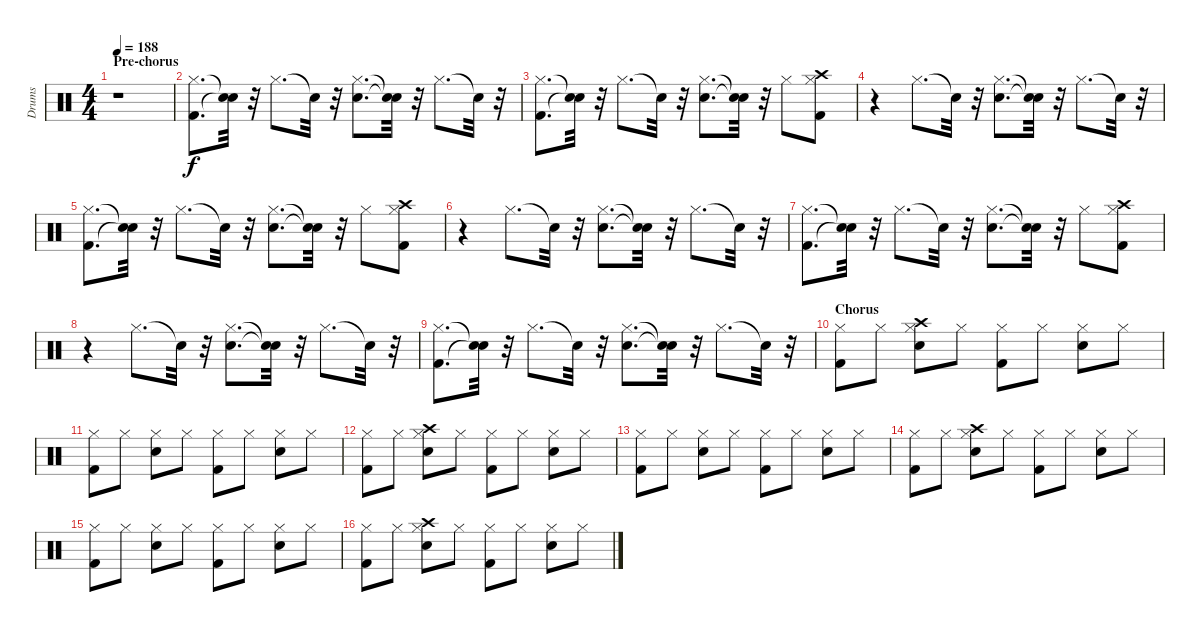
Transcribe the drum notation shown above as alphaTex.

\track ("Drums" "Drums") {instrument percussion}
\staff {score}
\articulation defaults
\ts (4 4)
\section ("" "Pre-chorus")
\tempo 188
\clef neutral
\ks c
r.1{dy f} |
("Kick (hit) 2" "Hi-Hat (closed)").8{d} ("Snare (hit)"{t} "Snare (hit)"{t}).32 r.32 "Hi-Hat (closed)".8{d} "Snare (hit)"{t}.32 r.32 ("Snare (hit) 2" "Hi-Hat (closed)").8{d} ("Snare (hit)"{t} "Snare (hit)"{t}).32 r.32 "Hi-Hat (closed)".8{d} "Snare (hit)"{t}.32 r.32 |
("Kick (hit) 2" "Hi-Hat (closed)").8{d} ("Snare (hit)"{t} "Snare (hit)"{t}).32 r.32 "Hi-Hat (closed)".8{d} "Snare (hit)"{t}.32 r.32 ("Snare (hit) 2" "Hi-Hat (closed)").8{d} ("Snare (hit)"{t} "Snare (hit)"{t}).32 r.32 "Hi-Hat (closed)".8 ("Kick (hit) 2" "Hi-Hat (closed)" "Crash high (hit)").8 |
r.4 "Hi-Hat (closed)".8{d} "Snare (hit)"{t}.32 r.32 ("Snare (hit) 2" "Hi-Hat (closed)").8{d} ("Snare (hit)"{t} "Snare (hit)"{t}).32 r.32 "Hi-Hat (closed)".8{d} "Snare (hit)"{t}.32 r.32 |
("Kick (hit) 2" "Hi-Hat (closed)").8{d} ("Snare (hit)"{t} "Snare (hit)"{t}).32 r.32 "Hi-Hat (closed)".8{d} "Snare (hit)"{t}.32 r.32 ("Snare (hit) 2" "Hi-Hat (closed)").8{d} ("Snare (hit)"{t} "Snare (hit)"{t}).32 r.32 "Hi-Hat (closed)".8 ("Kick (hit) 2" "Hi-Hat (closed)" "Crash high (hit)").8 |
r.4 "Hi-Hat (closed)".8{d} "Snare (hit)"{t}.32 r.32 ("Snare (hit) 2" "Hi-Hat (closed)").8{d} ("Snare (hit)"{t} "Snare (hit)"{t}).32 r.32 "Hi-Hat (closed)".8{d} "Snare (hit)"{t}.32 r.32 |
("Kick (hit) 2" "Hi-Hat (closed)").8{d} ("Snare (hit)"{t} "Snare (hit)"{t}).32 r.32 "Hi-Hat (closed)".8{d} "Snare (hit)"{t}.32 r.32 ("Snare (hit) 2" "Hi-Hat (closed)").8{d} ("Snare (hit)"{t} "Snare (hit)"{t}).32 r.32 "Hi-Hat (closed)".8 ("Kick (hit) 2" "Hi-Hat (closed)" "Crash high (hit)").8 |
r.4 "Hi-Hat (closed)".8{d} "Snare (hit)"{t}.32 r.32 ("Snare (hit) 2" "Hi-Hat (closed)").8{d} ("Snare (hit)"{t} "Snare (hit)"{t}).32 r.32 "Hi-Hat (closed)".8{d} "Snare (hit)"{t}.32 r.32 |
("Kick (hit) 2" "Hi-Hat (closed)").8{d} ("Snare (hit)"{t} "Snare (hit)"{t}).32 r.32 "Hi-Hat (closed)".8{d} "Snare (hit)"{t}.32 r.32 ("Snare (hit) 2" "Hi-Hat (closed)").8{d} ("Snare (hit)"{t} "Snare (hit)"{t}).32 r.32 "Hi-Hat (closed)".8{d} "Snare (hit)"{t}.32 r.32 |
\section ("" "Chorus")
("Kick (hit) 2" "Hi-Hat (closed)").8 "Hi-Hat (closed)".8 ("Snare (hit) 2" "Hi-Hat (closed)" "Crash high (hit)").8 "Hi-Hat (closed)".8 ("Kick (hit) 2" "Hi-Hat (closed)").8 "Hi-Hat (closed)".8 ("Snare (hit) 2" "Hi-Hat (closed)").8 "Hi-Hat (closed)".8 |
("Kick (hit) 2" "Hi-Hat (closed)").8 "Hi-Hat (closed)".8 ("Snare (hit) 2" "Hi-Hat (closed)").8 "Hi-Hat (closed)".8 ("Kick (hit) 2" "Hi-Hat (closed)").8 "Hi-Hat (closed)".8 ("Snare (hit) 2" "Hi-Hat (closed)").8 "Hi-Hat (closed)".8 |
("Kick (hit) 2" "Hi-Hat (closed)").8 "Hi-Hat (closed)".8 ("Snare (hit) 2" "Hi-Hat (closed)" "Crash high (hit)").8 "Hi-Hat (closed)".8 ("Kick (hit) 2" "Hi-Hat (closed)").8 "Hi-Hat (closed)".8 ("Snare (hit) 2" "Hi-Hat (closed)").8 "Hi-Hat (closed)".8 |
("Kick (hit) 2" "Hi-Hat (closed)").8 "Hi-Hat (closed)".8 ("Snare (hit) 2" "Hi-Hat (closed)").8 "Hi-Hat (closed)".8 ("Kick (hit) 2" "Hi-Hat (closed)").8 "Hi-Hat (closed)".8 ("Snare (hit) 2" "Hi-Hat (closed)").8 "Hi-Hat (closed)".8 |
("Kick (hit) 2" "Hi-Hat (closed)").8 "Hi-Hat (closed)".8 ("Snare (hit) 2" "Hi-Hat (closed)" "Crash high (hit)").8 "Hi-Hat (closed)".8 ("Kick (hit) 2" "Hi-Hat (closed)").8 "Hi-Hat (closed)".8 ("Snare (hit) 2" "Hi-Hat (closed)").8 "Hi-Hat (closed)".8 |
("Kick (hit) 2" "Hi-Hat (closed)").8 "Hi-Hat (closed)".8 ("Snare (hit) 2" "Hi-Hat (closed)").8 "Hi-Hat (closed)".8 ("Kick (hit) 2" "Hi-Hat (closed)").8 "Hi-Hat (closed)".8 ("Snare (hit) 2" "Hi-Hat (closed)").8 "Hi-Hat (closed)".8 |
("Kick (hit) 2" "Hi-Hat (closed)").8 "Hi-Hat (closed)".8 ("Snare (hit) 2" "Hi-Hat (closed)" "Crash high (hit)").8 "Hi-Hat (closed)".8 ("Kick (hit) 2" "Hi-Hat (closed)").8 "Hi-Hat (closed)".8 ("Snare (hit) 2" "Hi-Hat (closed)").8 "Hi-Hat (closed)".8
